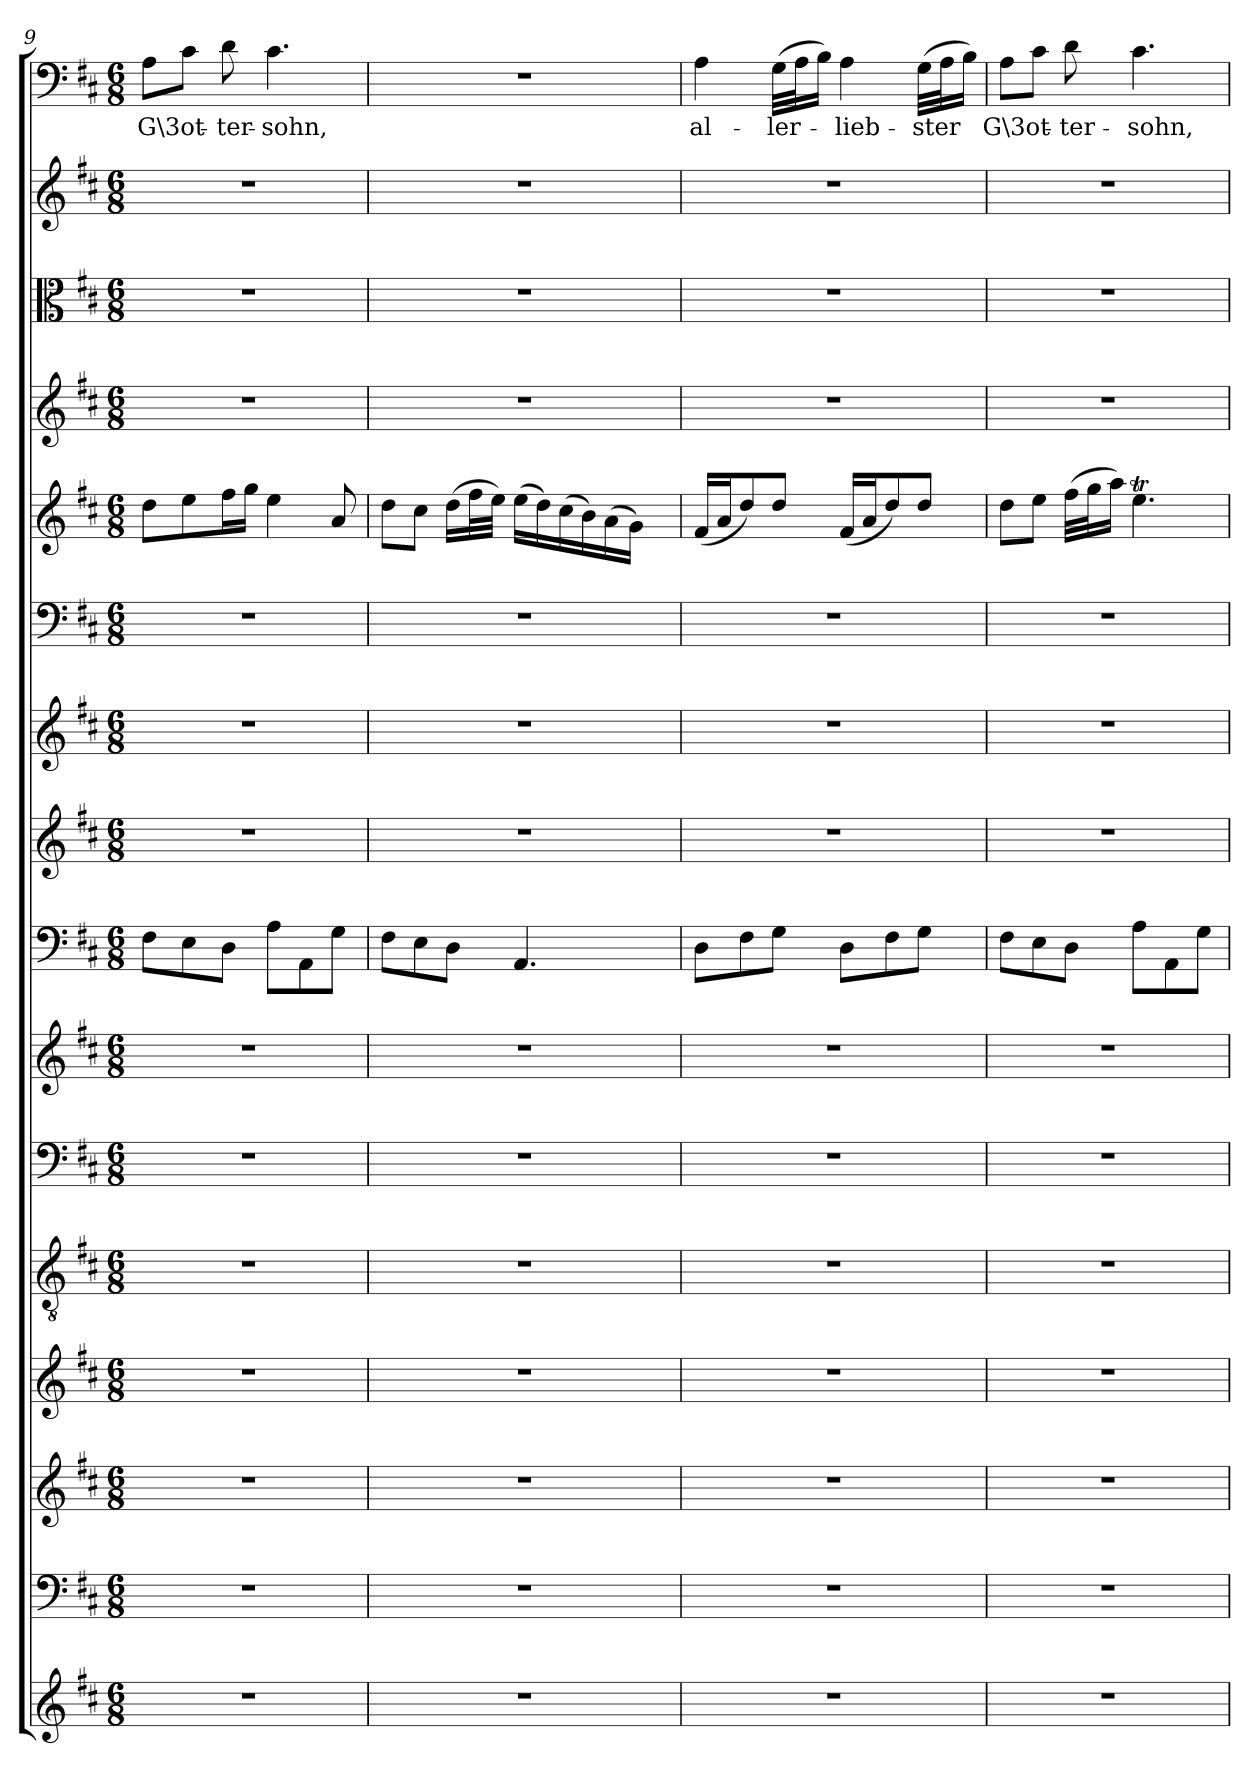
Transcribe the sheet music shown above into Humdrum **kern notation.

**kern	**kern	**kern	**kern	**kern	**kern	**kern	**kern	**kern	**kern	**kern	**kern	**kern	**kern	**kern	**kern	**text
*part16	*part15	*part14	*part13	*part12	*part11	*part10	*part9	*part8	*part7	*part6	*part5	*part4	*part3	*part2	*part1	*part1
*staff16	*staff15	*staff14	*staff13	*staff12	*staff11	*staff10	*staff9	*staff8	*staff7	*staff6	*staff5	*staff4	*staff3	*staff2	*staff1	*staff1
*clefG2	*clefF4	*clefG2	*clefG2	*clefGv2	*clefF4	*clefG2	*clefF4	*clefG2	*clefG2	*clefF4	*clefG2	*clefG2	*clefC3	*clefG2	*clefF4	*
*k[f#c#]	*k[f#c#]	*k[f#c#]	*k[f#c#]	*k[f#c#]	*k[f#c#]	*k[f#c#]	*k[f#c#]	*k[f#c#]	*k[f#c#]	*k[f#c#]	*k[f#c#]	*k[f#c#]	*k[f#c#]	*k[f#c#]	*k[f#c#]	*
*D:	*D:	*D:	*D:	*D:	*D:	*D:	*D:	*D:	*D:	*D:	*D:	*D:	*D:	*D:	*D:	*
*M6/8	*M6/8	*M6/8	*M6/8	*M6/8	*M6/8	*M6/8	*M6/8	*M6/8	*M6/8	*M6/8	*M6/8	*M6/8	*M6/8	*M6/8	*M6/8	*
=9	=9	=9	=9	=9	=9	=9	=9	=9	=9	=9	=9	=9	=9	=9	=9	=9
2.r	2.r	2.r	2.r	2.r	2.r	2.r	8F#\L	2.r	2.r	2.r	8dd\L	2.r	2.r	2.r	8A\L	G\3ot-
.	.	.	.	.	.	.	8E\	.	.	.	8ee\	.	.	.	8c#\J	.
.	.	.	.	.	.	.	8D\J	.	.	.	16ff#\L	.	.	.	8d\	-ter-
.	.	.	.	.	.	.	.	.	.	.	16gg\JJ	.	.	.	.	.
.	.	.	.	.	.	.	8A\L	.	.	.	4ee\	.	.	.	4.c#\	-sohn,
.	.	.	.	.	.	.	8AA\	.	.	.	.	.	.	.	.	.
.	.	.	.	.	.	.	8G\J	.	.	.	8a/	.	.	.	.	.
=10	=10	=10	=10	=10	=10	=10	=10	=10	=10	=10	=10	=10	=10	=10	=10	=10
2.r	2.r	2.r	2.r	2.r	2.r	2.r	8F#\L	2.r	2.r	2.r	8dd\L	2.r	2.r	2.r	2.r	.
.	.	.	.	.	.	.	8E\	.	.	.	8cc#\J	.	.	.	.	.
.	.	.	.	.	.	.	8D\J	.	.	.	(16dd\LL	.	.	.	.	.
.	.	.	.	.	.	.	.	.	.	.	32ff#\L	.	.	.	.	.
.	.	.	.	.	.	.	.	.	.	.	32ee\JJJ)	.	.	.	.	.
.	.	.	.	.	.	.	4.AA/	.	.	.	(16ee\LL	.	.	.	.	.
.	.	.	.	.	.	.	.	.	.	.	16dd\)	.	.	.	.	.
.	.	.	.	.	.	.	.	.	.	.	(16cc#\	.	.	.	.	.
.	.	.	.	.	.	.	.	.	.	.	16b\)	.	.	.	.	.
.	.	.	.	.	.	.	.	.	.	.	(16a\	.	.	.	.	.
.	.	.	.	.	.	.	.	.	.	.	16g\JJ)	.	.	.	.	.
=11	=11	=11	=11	=11	=11	=11	=11	=11	=11	=11	=11	=11	=11	=11	=11	=11
2.r	2.r	2.r	2.r	2.r	2.r	2.r	8D\L	2.r	2.r	2.r	(16f#/LL	2.r	2.r	2.r	4A\	al-
.	.	.	.	.	.	.	.	.	.	.	16a/J	.	.	.	.	.
.	.	.	.	.	.	.	8F#\	.	.	.	8dd/)	.	.	.	.	.
.	.	.	.	.	.	.	8G\J	.	.	.	8dd/J	.	.	.	(32G\LLL	-ler-
.	.	.	.	.	.	.	.	.	.	.	.	.	.	.	32A\J	.
.	.	.	.	.	.	.	.	.	.	.	.	.	.	.	16B\JJ)	.
.	.	.	.	.	.	.	8D\L	.	.	.	(16f#/LL	.	.	.	4A\	-lieb-
.	.	.	.	.	.	.	.	.	.	.	16a/J	.	.	.	.	.
.	.	.	.	.	.	.	8F#\	.	.	.	8dd/)	.	.	.	.	.
.	.	.	.	.	.	.	8G\J	.	.	.	8dd/J	.	.	.	(32G\LLL	-ster
.	.	.	.	.	.	.	.	.	.	.	.	.	.	.	32A\J	.
.	.	.	.	.	.	.	.	.	.	.	.	.	.	.	16B\JJ)	.
=12	=12	=12	=12	=12	=12	=12	=12	=12	=12	=12	=12	=12	=12	=12	=12	=12
2.r	2.r	2.r	2.r	2.r	2.r	2.r	8F#\L	2.r	2.r	2.r	8dd\L	2.r	2.r	2.r	8A\L	G\3ot-
.	.	.	.	.	.	.	8E\	.	.	.	8ee\J	.	.	.	8c#\J	.
.	.	.	.	.	.	.	8D\J	.	.	.	(32ff#\LLL	.	.	.	8d\	-ter-
.	.	.	.	.	.	.	.	.	.	.	32gg\J	.	.	.	.	.
.	.	.	.	.	.	.	.	.	.	.	16aa\JJ)	.	.	.	.	.
.	.	.	.	.	.	.	8A\L	.	.	.	4.eeT\	.	.	.	4.c#\	-sohn,
.	.	.	.	.	.	.	8AA\	.	.	.	.	.	.	.	.	.
.	.	.	.	.	.	.	8G\J	.	.	.	.	.	.	.	.	.
=	=	=	=	=	=	=	=	=	=	=	=	=	=	=	=	=
*-	*-	*-	*-	*-	*-	*-	*-	*-	*-	*-	*-	*-	*-	*-	*-	*-
